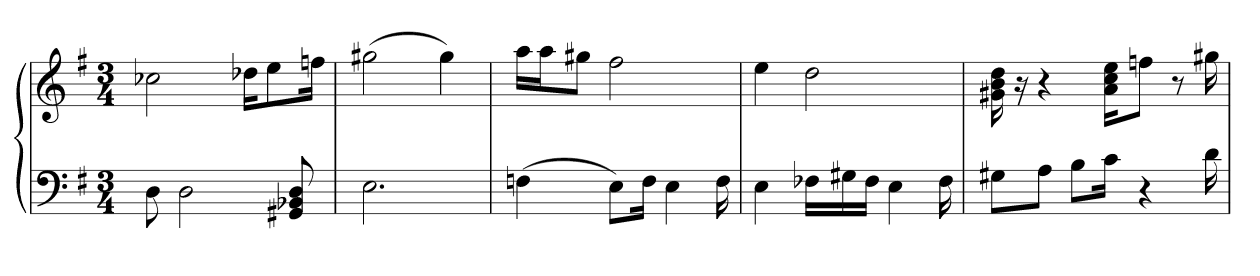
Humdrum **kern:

**kern	**kern
*part1	*part1
*staff2	*staff1
*clefF4	*clefG2
*k[f#]	*k[f#]
*M3/4	*M3/4
=1	=1
8D	2cc-X
2D	.
.	16dd-X\KL
.	8ee\
8GG#X 8BB-X 8D	.
.	16ffn\Jk
=2	=2
2.E	(2gg#X
.	4gg#)
=3	=3
(4Fn	16aa\LL
.	16aa\J
.	8gg#X\J
8E\L)	2ff#
16F\Jk	.
4E	.
16F	.
=4	=4
4E	4ee
16F-X\LL	2dd
16G#X\	.
16F-\JJ	.
4E	.
16F-	.
=5	=5
8G#X\L	16g#X 16b 16dd
.	16r
8A\J	4r
8B\L	.
16c\Jk	16a\ 16cc\ 16ee\KL
4r	8ffn\J
.	8r
16d	16gg#X
=	=
*-	*-
